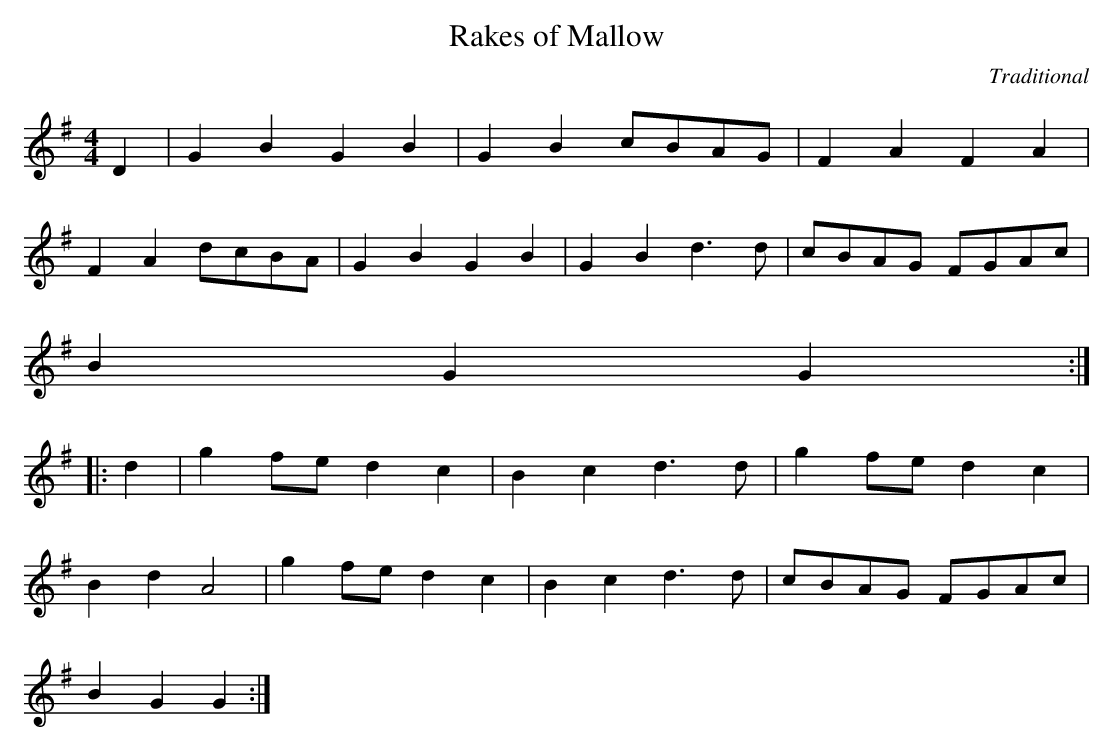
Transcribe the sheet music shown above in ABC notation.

X:1
T:Rakes of Mallow
C:Traditional
M:4/4
L:1/8
K:G
D2|G2B2G2B2|G2B2cBAG|F2A2F2A2|
F2A2dcBA|G2B2G2B2|G2B2d3d|cBAG FGAc|
B2G2G2:|
|:d2|g2fe d2c2|B2c2d3d|g2fe d2c2|
B2d2A4|g2fe d2c2|B2c2d3d|cBAG FGAc|
B2G2G2:|
